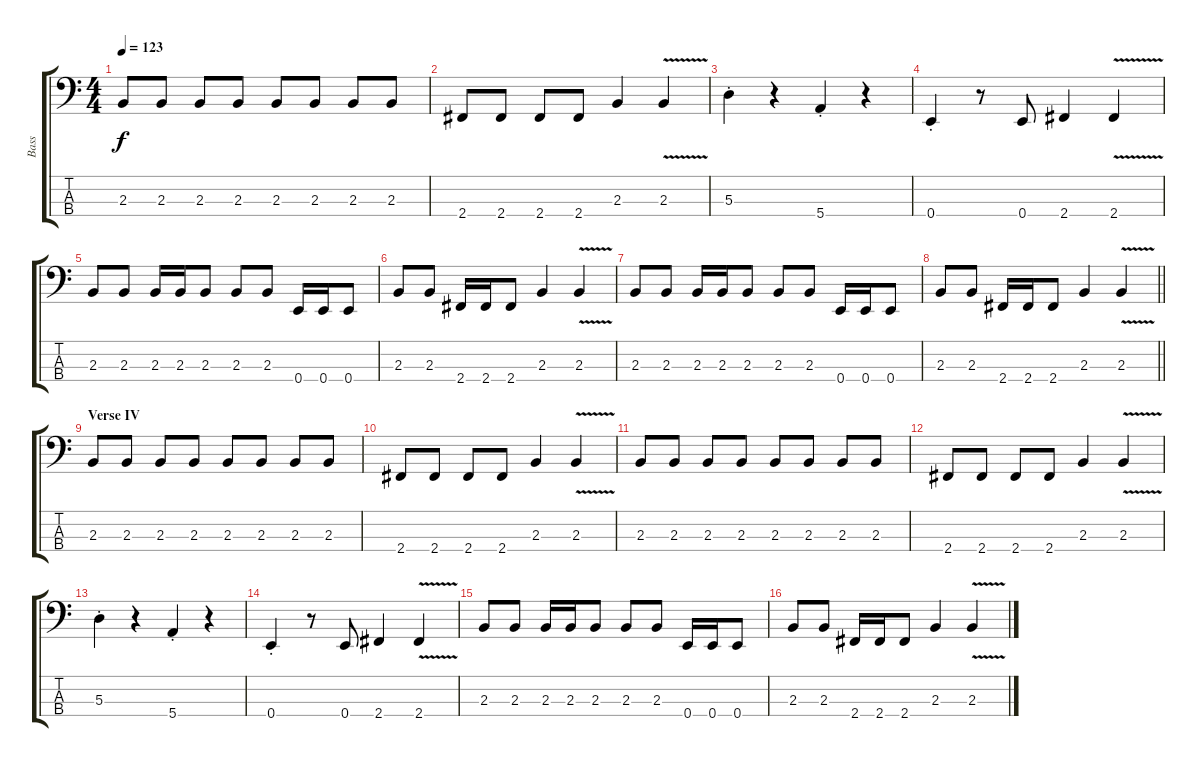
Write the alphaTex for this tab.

\track ("Bass" "Bass") {instrument electricbasspick}
\staff {score tabs}
\tuning (G2 D2 A1 E1) {hide}
\ts (4 4)
\tempo 123
\clef f4
\ks c
2.3.8{dy f} 2.3.8 2.3.8 2.3.8 2.3.8 2.3.8 2.3.8 2.3.8 |
2.4.8 2.4.8 2.4.8 2.4.8 2.3.4 2.3{v}.4 |
5.3{st}.4 r.4 5.4{st}.4 r.4 |
0.4{st}.4 r.8 0.4.8 2.4.4 2.4{v}.4 |
2.3.8 2.3.8 2.3.16 2.3.16 2.3.8 2.3.8 2.3.8 0.4.16 0.4.16 0.4.8 |
2.3.8 2.3.8 2.4.16 2.4.16 2.4.8 2.3.4 2.3{v}.4 |
2.3.8 2.3.8 2.3.16 2.3.16 2.3.8 2.3.8 2.3.8 0.4.16 0.4.16 0.4.8 |
\barLineRight lightlight
2.3.8 2.3.8 2.4.16 2.4.16 2.4.8 2.3.4 2.3{v}.4 |
\section ("" "Verse IV")
2.3.8 2.3.8 2.3.8 2.3.8 2.3.8 2.3.8 2.3.8 2.3.8 |
2.4.8 2.4.8 2.4.8 2.4.8 2.3.4 2.3{v}.4 |
2.3.8 2.3.8 2.3.8 2.3.8 2.3.8 2.3.8 2.3.8 2.3.8 |
2.4.8 2.4.8 2.4.8 2.4.8 2.3.4 2.3{v}.4 |
5.3{st}.4 r.4 5.4{st}.4 r.4 |
0.4{st}.4 r.8 0.4.8 2.4.4 2.4{v}.4 |
2.3.8 2.3.8 2.3.16 2.3.16 2.3.8 2.3.8 2.3.8 0.4.16 0.4.16 0.4.8 |
2.3.8 2.3.8 2.4.16 2.4.16 2.4.8 2.3.4 2.3{v}.4
